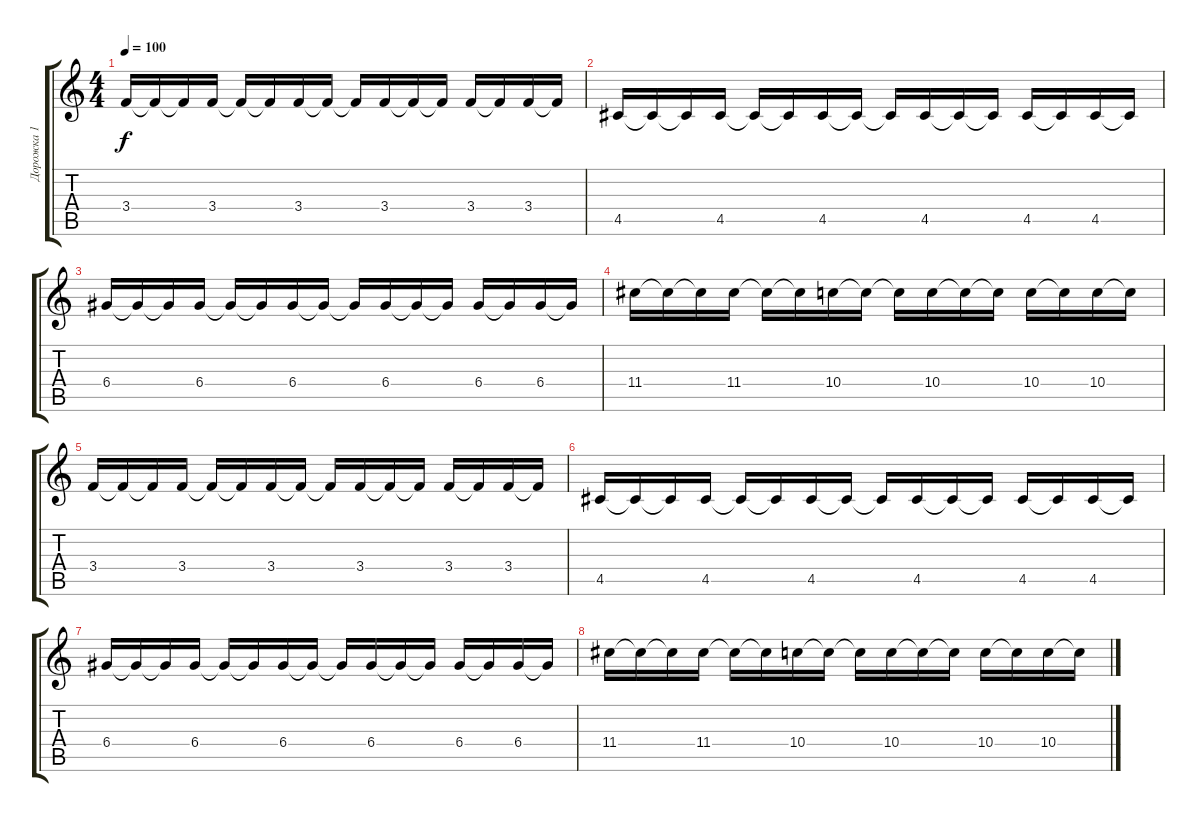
\track ("Дорожка 1" "Дорожка 1") {instrument electricguitarclean}
\staff {score tabs}
\tuning (E4 B3 G3 D3 A2 Db2) {hide}
\ts (4 4)
\tempo 100
\clef g2
\ks c
3.4.16{dy f instrument electricguitarmuted} 3.4{t}.16 3.4{t}.16 3.4.16 3.4{t}.16 3.4{t}.16 3.4.16 3.4{t}.16 3.4{t}.16 3.4.16 3.4{t}.16 3.4{t}.16 3.4.16 3.4{t}.16 3.4.16 3.4{t}.16 |
4.5.16 4.5{t}.16 4.5{t}.16 4.5.16 4.5{t}.16 4.5{t}.16 4.5.16 4.5{t}.16 4.5{t}.16 4.5.16 4.5{t}.16 4.5{t}.16 4.5.16 4.5{t}.16 4.5.16 4.5{t}.16 |
6.4.16 6.4{t}.16 6.4{t}.16 6.4.16 6.4{t}.16 6.4{t}.16 6.4.16 6.4{t}.16 6.4{t}.16 6.4.16 6.4{t}.16 6.4{t}.16 6.4.16 6.4{t}.16 6.4.16 6.4{t}.16 |
11.4.16 11.4{t}.16 11.4{t}.16 11.4.16 11.4{t}.16 11.4{t}.16 10.4.16 10.4{t}.16 10.4{t}.16 10.4.16 10.4{t}.16 10.4{t}.16 10.4.16 10.4{t}.16 10.4.16 10.4{t}.16 |
3.4.16{volume 16 instrument electricguitarmuted} 3.4{t}.16 3.4{t}.16 3.4.16 3.4{t}.16 3.4{t}.16 3.4.16 3.4{t}.16 3.4{t}.16 3.4.16 3.4{t}.16 3.4{t}.16 3.4.16 3.4{t}.16 3.4.16 3.4{t}.16 |
4.5.16 4.5{t}.16 4.5{t}.16 4.5.16 4.5{t}.16 4.5{t}.16 4.5.16 4.5{t}.16 4.5{t}.16 4.5.16 4.5{t}.16 4.5{t}.16 4.5.16 4.5{t}.16 4.5.16 4.5{t}.16 |
6.4.16 6.4{t}.16 6.4{t}.16 6.4.16 6.4{t}.16 6.4{t}.16 6.4.16 6.4{t}.16 6.4{t}.16 6.4.16 6.4{t}.16 6.4{t}.16 6.4.16 6.4{t}.16 6.4.16 6.4{t}.16 |
11.4.16 11.4{t}.16 11.4{t}.16 11.4.16 11.4{t}.16 11.4{t}.16 10.4.16 10.4{t}.16 10.4{t}.16 10.4.16 10.4{t}.16 10.4{t}.16 10.4.16 10.4{t}.16 10.4.16 10.4{t}.16
